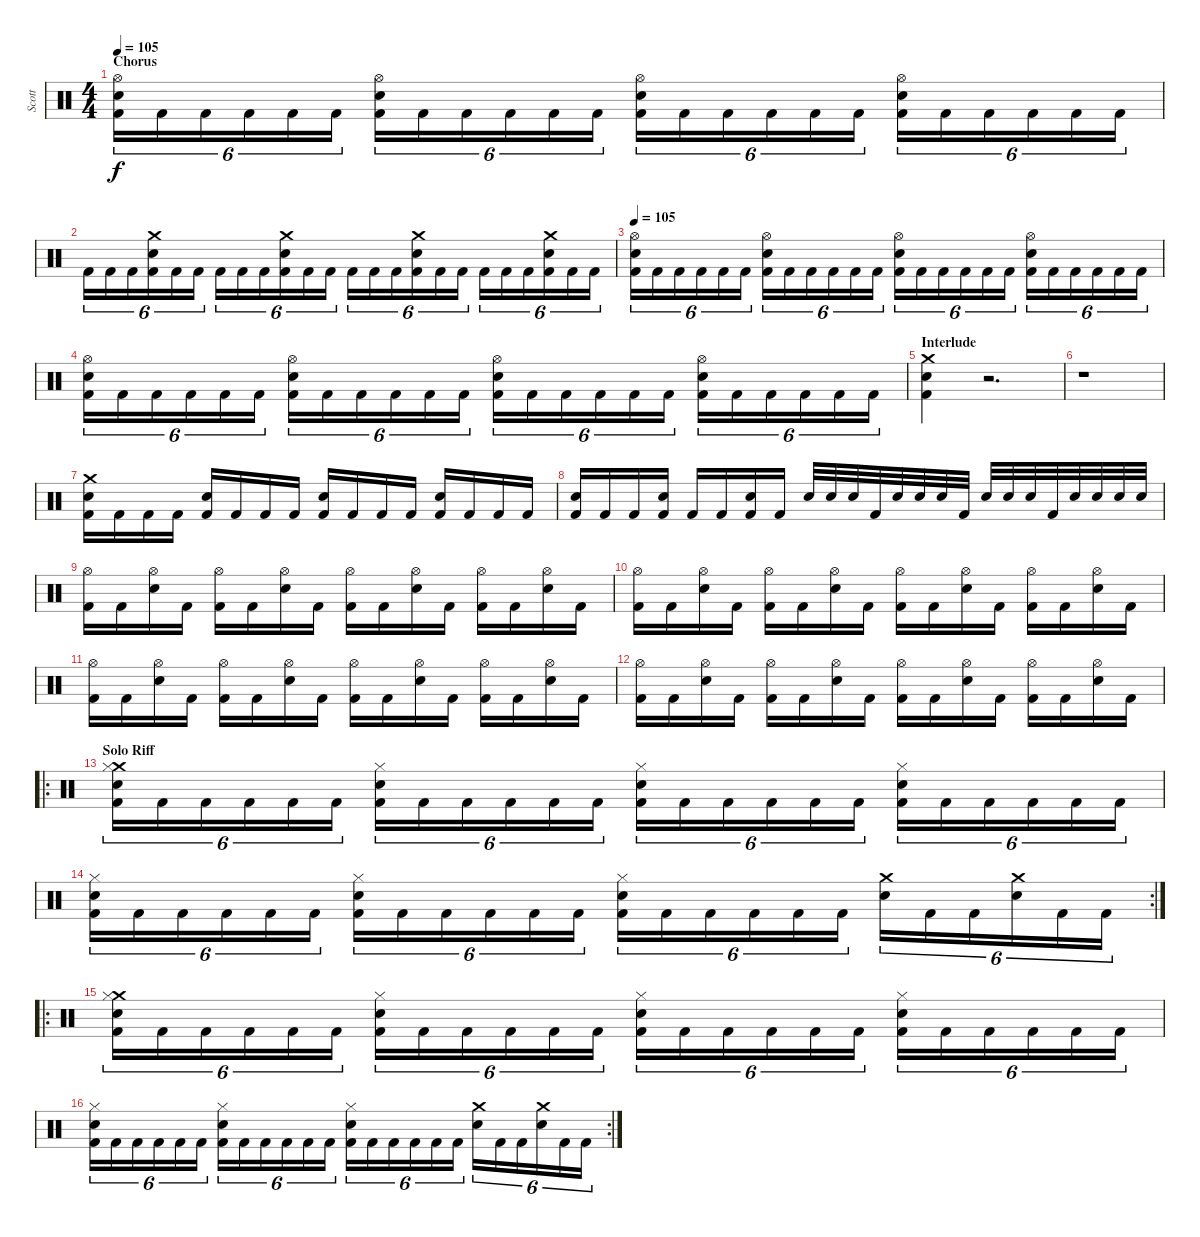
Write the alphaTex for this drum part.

\track ("Scott" "Scott") {instrument percussion}
\staff {score}
\articulation defaults
\ts (4 4)
\section ("" "Chorus")
\tempo 105
\clef neutral
\ks c
("Hi-Hat (open)" "Snare (hit) 2" "Kick (hit) 2").16{tu (6 4) dy f} "Kick (hit) 2".16{tu (6 4)} "Kick (hit) 2".16{tu (6 4)} "Kick (hit) 2".16{tu (6 4)} "Kick (hit) 2".16{tu (6 4)} "Kick (hit) 2".16{tu (6 4)} ("Hi-Hat (open)" "Snare (hit) 2" "Kick (hit) 2").16{tu (6 4)} "Kick (hit) 2".16{tu (6 4)} "Kick (hit) 2".16{tu (6 4)} "Kick (hit) 2".16{tu (6 4)} "Kick (hit) 2".16{tu (6 4)} "Kick (hit) 2".16{tu (6 4)} ("Hi-Hat (open)" "Snare (hit) 2" "Kick (hit) 2").16{tu (6 4)} "Kick (hit) 2".16{tu (6 4)} "Kick (hit) 2".16{tu (6 4)} "Kick (hit) 2".16{tu (6 4)} "Kick (hit) 2".16{tu (6 4)} "Kick (hit) 2".16{tu (6 4)} ("Hi-Hat (open)" "Snare (hit) 2" "Kick (hit) 2").16{tu (6 4)} "Kick (hit) 2".16{tu (6 4)} "Kick (hit) 2".16{tu (6 4)} "Kick (hit) 2".16{tu (6 4)} "Kick (hit) 2".16{tu (6 4)} "Kick (hit) 2".16{tu (6 4)} |
"Kick (hit) 2".16{tu (6 4)} "Kick (hit) 2".16{tu (6 4)} "Kick (hit) 2".16{tu (6 4)} ("Crash medium (hit)" "Snare (hit) 2" "Kick (hit) 2").16{tu (6 4)} "Kick (hit) 2".16{tu (6 4)} "Kick (hit) 2".16{tu (6 4)} "Kick (hit) 2".16{tu (6 4)} "Kick (hit) 2".16{tu (6 4)} "Kick (hit) 2".16{tu (6 4)} ("Crash medium (hit)" "Snare (hit) 2" "Kick (hit) 2").16{tu (6 4)} "Kick (hit) 2".16{tu (6 4)} "Kick (hit) 2".16{tu (6 4)} "Kick (hit) 2".16{tu (6 4)} "Kick (hit) 2".16{tu (6 4)} "Kick (hit) 2".16{tu (6 4)} ("Crash medium (hit)" "Snare (hit) 2" "Kick (hit) 2").16{tu (6 4)} "Kick (hit) 2".16{tu (6 4)} "Kick (hit) 2".16{tu (6 4)} "Kick (hit) 2".16{tu (6 4)} "Kick (hit) 2".16{tu (6 4)} "Kick (hit) 2".16{tu (6 4)} ("Snare (hit) 2" "Crash medium (hit)" "Kick (hit) 2").16{tu (6 4)} "Kick (hit) 2".16{tu (6 4)} "Kick (hit) 2".16{tu (6 4)} |
\tempo 105
("Hi-Hat (open)" "Snare (hit) 2" "Kick (hit) 2").16{tu (6 4)} "Kick (hit) 2".16{tu (6 4)} "Kick (hit) 2".16{tu (6 4)} "Kick (hit) 2".16{tu (6 4)} "Kick (hit) 2".16{tu (6 4)} "Kick (hit) 2".16{tu (6 4)} ("Hi-Hat (open)" "Snare (hit) 2" "Kick (hit) 2").16{tu (6 4)} "Kick (hit) 2".16{tu (6 4)} "Kick (hit) 2".16{tu (6 4)} "Kick (hit) 2".16{tu (6 4)} "Kick (hit) 2".16{tu (6 4)} "Kick (hit) 2".16{tu (6 4)} ("Hi-Hat (open)" "Snare (hit) 2" "Kick (hit) 2").16{tu (6 4)} "Kick (hit) 2".16{tu (6 4)} "Kick (hit) 2".16{tu (6 4)} "Kick (hit) 2".16{tu (6 4)} "Kick (hit) 2".16{tu (6 4)} "Kick (hit) 2".16{tu (6 4)} ("Hi-Hat (open)" "Snare (hit) 2" "Kick (hit) 2").16{tu (6 4)} "Kick (hit) 2".16{tu (6 4)} "Kick (hit) 2".16{tu (6 4)} "Kick (hit) 2".16{tu (6 4)} "Kick (hit) 2".16{tu (6 4)} "Kick (hit) 2".16{tu (6 4)} |
("Hi-Hat (open)" "Snare (hit) 2" "Kick (hit) 2").16{tu (6 4)} "Kick (hit) 2".16{tu (6 4)} "Kick (hit) 2".16{tu (6 4)} "Kick (hit) 2".16{tu (6 4)} "Kick (hit) 2".16{tu (6 4)} "Kick (hit) 2".16{tu (6 4)} ("Hi-Hat (open)" "Snare (hit) 2" "Kick (hit) 2").16{tu (6 4)} "Kick (hit) 2".16{tu (6 4)} "Kick (hit) 2".16{tu (6 4)} "Kick (hit) 2".16{tu (6 4)} "Kick (hit) 2".16{tu (6 4)} "Kick (hit) 2".16{tu (6 4)} ("Hi-Hat (open)" "Snare (hit) 2" "Kick (hit) 2").16{tu (6 4)} "Kick (hit) 2".16{tu (6 4)} "Kick (hit) 2".16{tu (6 4)} "Kick (hit) 2".16{tu (6 4)} "Kick (hit) 2".16{tu (6 4)} "Kick (hit) 2".16{tu (6 4)} ("Hi-Hat (open)" "Snare (hit) 2" "Kick (hit) 2").16{tu (6 4)} "Kick (hit) 2".16{tu (6 4)} "Kick (hit) 2".16{tu (6 4)} "Kick (hit) 2".16{tu (6 4)} "Kick (hit) 2".16{tu (6 4)} "Kick (hit) 2".16{tu (6 4)} |
\section ("" "Interlude")
("Crash medium (hit)" "Snare (hit) 2" "Kick (hit) 2").4 r.2{d} |
r.1 |
("Crash medium (hit)" "Snare (hit) 2" "Kick (hit) 2").16 "Kick (hit) 2".16 "Kick (hit) 2".16 "Kick (hit) 2".16 ("Snare (hit) 2" "Kick (hit) 2").16 "Kick (hit) 2".16 "Kick (hit) 2".16 "Kick (hit) 2".16 ("Snare (hit) 2" "Kick (hit) 2").16 "Kick (hit) 2".16 "Kick (hit) 2".16 "Kick (hit) 2".16 ("Snare (hit) 2" "Kick (hit) 2").16 "Kick (hit) 2".16 "Kick (hit) 2".16 "Kick (hit) 2".16 |
("Snare (hit) 2" "Kick (hit) 2").16 "Kick (hit) 2".16 "Kick (hit) 2".16 ("Snare (hit) 2" "Kick (hit) 2").16 "Kick (hit) 2".16 "Kick (hit) 2".16 ("Snare (hit) 2" "Kick (hit) 2").16 "Kick (hit) 2".16 "Snare (hit) 2".32 "Snare (hit) 2".32 "Snare (hit) 2".32 "Kick (hit) 2".32 "Snare (hit) 2".32 "Snare (hit) 2".32 "Snare (hit) 2".32 "Kick (hit) 2".32 "Snare (hit) 2".32 "Snare (hit) 2".32 "Snare (hit) 2".32 "Kick (hit) 2".32 "Snare (hit) 2".32 "Snare (hit) 2".32 "Snare (hit) 2".32 "Snare (hit) 2".32 |
("Hi-Hat (open)" "Kick (hit) 2").16 "Kick (hit) 2".16 ("Hi-Hat (open)" "Snare (hit) 2").16 "Kick (hit) 2".16 ("Hi-Hat (open)" "Kick (hit) 2").16 "Kick (hit) 2".16 ("Hi-Hat (open)" "Snare (hit) 2").16 "Kick (hit) 2".16 ("Hi-Hat (open)" "Kick (hit) 2").16 "Kick (hit) 2".16 ("Hi-Hat (open)" "Snare (hit) 2").16 "Kick (hit) 2".16 ("Hi-Hat (open)" "Kick (hit) 2").16 "Kick (hit) 2".16 ("Hi-Hat (open)" "Snare (hit) 2").16 "Kick (hit) 2".16 |
("Hi-Hat (open)" "Kick (hit) 2").16 "Kick (hit) 2".16 ("Hi-Hat (open)" "Snare (hit) 2").16 "Kick (hit) 2".16 ("Hi-Hat (open)" "Kick (hit) 2").16 "Kick (hit) 2".16 ("Hi-Hat (open)" "Snare (hit) 2").16 "Kick (hit) 2".16 ("Hi-Hat (open)" "Kick (hit) 2").16 "Kick (hit) 2".16 ("Hi-Hat (open)" "Snare (hit) 2").16 "Kick (hit) 2".16 ("Hi-Hat (open)" "Kick (hit) 2").16 "Kick (hit) 2".16 ("Hi-Hat (open)" "Snare (hit) 2").16 "Kick (hit) 2".16 |
("Hi-Hat (open)" "Kick (hit) 2").16 "Kick (hit) 2".16 ("Hi-Hat (open)" "Snare (hit) 2").16 "Kick (hit) 2".16 ("Hi-Hat (open)" "Kick (hit) 2").16 "Kick (hit) 2".16 ("Hi-Hat (open)" "Snare (hit) 2").16 "Kick (hit) 2".16 ("Hi-Hat (open)" "Kick (hit) 2").16 "Kick (hit) 2".16 ("Hi-Hat (open)" "Snare (hit) 2").16 "Kick (hit) 2".16 ("Hi-Hat (open)" "Kick (hit) 2").16 "Kick (hit) 2".16 ("Hi-Hat (open)" "Snare (hit) 2").16 "Kick (hit) 2".16 |
("Hi-Hat (open)" "Kick (hit) 2").16 "Kick (hit) 2".16 ("Hi-Hat (open)" "Snare (hit) 2").16 "Kick (hit) 2".16 ("Hi-Hat (open)" "Kick (hit) 2").16 "Kick (hit) 2".16 ("Hi-Hat (open)" "Snare (hit) 2").16 "Kick (hit) 2".16 ("Hi-Hat (open)" "Kick (hit) 2").16 "Kick (hit) 2".16 ("Hi-Hat (open)" "Snare (hit) 2").16 "Kick (hit) 2".16 ("Hi-Hat (open)" "Kick (hit) 2").16 "Kick (hit) 2".16 ("Hi-Hat (open)" "Snare (hit) 2").16 "Kick (hit) 2".16 |
\ro
\section ("" "Solo Riff")
("Crash medium (hit)" "Hi-Hat (closed)" "Snare (hit) 2" "Kick (hit) 2").16{tu (6 4)} "Kick (hit) 2".16{tu (6 4)} "Kick (hit) 2".16{tu (6 4)} "Kick (hit) 2".16{tu (6 4)} "Kick (hit) 2".16{tu (6 4)} "Kick (hit) 2".16{tu (6 4)} ("Hi-Hat (closed)" "Snare (hit) 2" "Kick (hit) 2").16{tu (6 4)} "Kick (hit) 2".16{tu (6 4)} "Kick (hit) 2".16{tu (6 4)} "Kick (hit) 2".16{tu (6 4)} "Kick (hit) 2".16{tu (6 4)} "Kick (hit) 2".16{tu (6 4)} ("Hi-Hat (closed)" "Snare (hit) 2" "Kick (hit) 2").16{tu (6 4)} "Kick (hit) 2".16{tu (6 4)} "Kick (hit) 2".16{tu (6 4)} "Kick (hit) 2".16{tu (6 4)} "Kick (hit) 2".16{tu (6 4)} "Kick (hit) 2".16{tu (6 4)} ("Hi-Hat (closed)" "Snare (hit) 2" "Kick (hit) 2").16{tu (6 4)} "Kick (hit) 2".16{tu (6 4)} "Kick (hit) 2".16{tu (6 4)} "Kick (hit) 2".16{tu (6 4)} "Kick (hit) 2".16{tu (6 4)} "Kick (hit) 2".16{tu (6 4)} |
\rc 2
("Hi-Hat (closed)" "Snare (hit) 2" "Kick (hit) 2").16{tu (6 4)} "Kick (hit) 2".16{tu (6 4)} "Kick (hit) 2".16{tu (6 4)} "Kick (hit) 2".16{tu (6 4)} "Kick (hit) 2".16{tu (6 4)} "Kick (hit) 2".16{tu (6 4)} ("Hi-Hat (closed)" "Snare (hit) 2" "Kick (hit) 2").16{tu (6 4)} "Kick (hit) 2".16{tu (6 4)} "Kick (hit) 2".16{tu (6 4)} "Kick (hit) 2".16{tu (6 4)} "Kick (hit) 2".16{tu (6 4)} "Kick (hit) 2".16{tu (6 4)} ("Hi-Hat (closed)" "Snare (hit) 2" "Kick (hit) 2").16{tu (6 4)} "Kick (hit) 2".16{tu (6 4)} "Kick (hit) 2".16{tu (6 4)} "Kick (hit) 2".16{tu (6 4)} "Kick (hit) 2".16{tu (6 4)} "Kick (hit) 2".16{tu (6 4)} ("Crash medium (hit)" "Snare (hit) 2").16{tu (6 4)} "Kick (hit) 2".16{tu (6 4)} "Kick (hit) 2".16{tu (6 4)} ("Crash medium (hit)" "Snare (hit) 2").16{tu (6 4)} "Kick (hit) 2".16{tu (6 4)} "Kick (hit) 2".16{tu (6 4)} |
\ro
("Crash medium (hit)" "Hi-Hat (closed)" "Snare (hit) 2" "Kick (hit) 2").16{tu (6 4)} "Kick (hit) 2".16{tu (6 4)} "Kick (hit) 2".16{tu (6 4)} "Kick (hit) 2".16{tu (6 4)} "Kick (hit) 2".16{tu (6 4)} "Kick (hit) 2".16{tu (6 4)} ("Hi-Hat (closed)" "Snare (hit) 2" "Kick (hit) 2").16{tu (6 4)} "Kick (hit) 2".16{tu (6 4)} "Kick (hit) 2".16{tu (6 4)} "Kick (hit) 2".16{tu (6 4)} "Kick (hit) 2".16{tu (6 4)} "Kick (hit) 2".16{tu (6 4)} ("Hi-Hat (closed)" "Snare (hit) 2" "Kick (hit) 2").16{tu (6 4)} "Kick (hit) 2".16{tu (6 4)} "Kick (hit) 2".16{tu (6 4)} "Kick (hit) 2".16{tu (6 4)} "Kick (hit) 2".16{tu (6 4)} "Kick (hit) 2".16{tu (6 4)} ("Hi-Hat (closed)" "Snare (hit) 2" "Kick (hit) 2").16{tu (6 4)} "Kick (hit) 2".16{tu (6 4)} "Kick (hit) 2".16{tu (6 4)} "Kick (hit) 2".16{tu (6 4)} "Kick (hit) 2".16{tu (6 4)} "Kick (hit) 2".16{tu (6 4)} |
\rc 2
("Hi-Hat (closed)" "Snare (hit) 2" "Kick (hit) 2").16{tu (6 4)} "Kick (hit) 2".16{tu (6 4)} "Kick (hit) 2".16{tu (6 4)} "Kick (hit) 2".16{tu (6 4)} "Kick (hit) 2".16{tu (6 4)} "Kick (hit) 2".16{tu (6 4)} ("Hi-Hat (closed)" "Snare (hit) 2" "Kick (hit) 2").16{tu (6 4)} "Kick (hit) 2".16{tu (6 4)} "Kick (hit) 2".16{tu (6 4)} "Kick (hit) 2".16{tu (6 4)} "Kick (hit) 2".16{tu (6 4)} "Kick (hit) 2".16{tu (6 4)} ("Hi-Hat (closed)" "Snare (hit) 2" "Kick (hit) 2").16{tu (6 4)} "Kick (hit) 2".16{tu (6 4)} "Kick (hit) 2".16{tu (6 4)} "Kick (hit) 2".16{tu (6 4)} "Kick (hit) 2".16{tu (6 4)} "Kick (hit) 2".16{tu (6 4)} ("Crash medium (hit)" "Snare (hit) 2").16{tu (6 4)} "Kick (hit) 2".16{tu (6 4)} "Kick (hit) 2".16{tu (6 4)} ("Crash medium (hit)" "Snare (hit) 2").16{tu (6 4)} "Kick (hit) 2".16{tu (6 4)} "Kick (hit) 2".16{tu (6 4)}
